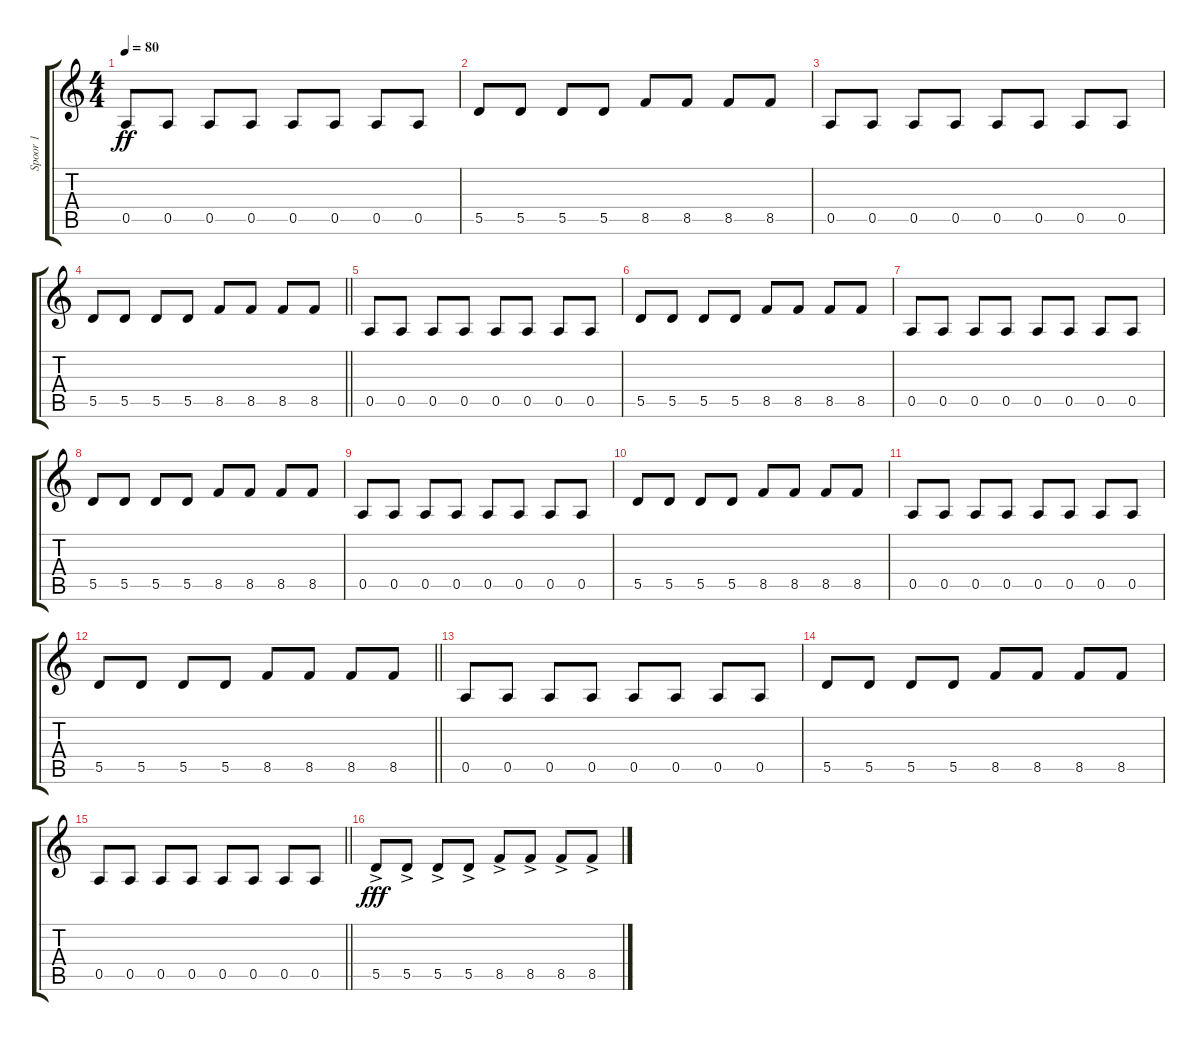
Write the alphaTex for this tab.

\track ("Spoor 1" "Spoor 1") {instrument acousticbass}
\staff {score tabs}
\tuning (E4 B3 G3 D3 A2 E2) {hide}
\ts (4 4)
\tempo 80
\clef g2
\ks c
0.5.8{dy ff} 0.5.8 0.5.8 0.5.8 0.5.8 0.5.8 0.5.8 0.5.8 |
5.5.8 5.5.8 5.5.8 5.5.8 8.5.8 8.5.8 8.5.8 8.5.8 |
0.5.8 0.5.8 0.5.8 0.5.8 0.5.8 0.5.8 0.5.8 0.5.8 |
\barLineRight lightlight
5.5.8 5.5.8 5.5.8 5.5.8 8.5.8 8.5.8 8.5.8 8.5.8 |
0.5.8 0.5.8 0.5.8 0.5.8 0.5.8 0.5.8 0.5.8 0.5.8 |
5.5.8 5.5.8 5.5.8 5.5.8 8.5.8 8.5.8 8.5.8 8.5.8 |
0.5.8 0.5.8 0.5.8 0.5.8 0.5.8 0.5.8 0.5.8 0.5.8 |
5.5.8 5.5.8 5.5.8 5.5.8 8.5.8 8.5.8 8.5.8 8.5.8 |
0.5.8 0.5.8 0.5.8 0.5.8 0.5.8 0.5.8 0.5.8 0.5.8 |
5.5.8 5.5.8 5.5.8 5.5.8 8.5.8 8.5.8 8.5.8 8.5.8 |
0.5.8 0.5.8 0.5.8 0.5.8 0.5.8 0.5.8 0.5.8 0.5.8 |
\barLineRight lightlight
5.5.8 5.5.8 5.5.8 5.5.8 8.5.8 8.5.8 8.5.8 8.5.8 |
0.5.8 0.5.8 0.5.8 0.5.8 0.5.8 0.5.8 0.5.8 0.5.8 |
5.5.8 5.5.8 5.5.8 5.5.8 8.5.8 8.5.8 8.5.8 8.5.8 |
\barLineRight lightlight
0.5.8 0.5.8 0.5.8 0.5.8 0.5.8 0.5.8 0.5.8 0.5.8 |
5.5{ac}.8{dy fff} 5.5{ac}.8 5.5{ac}.8 5.5{ac}.8 8.5{ac}.8 8.5{ac}.8 8.5{ac}.8 8.5{ac}.8
